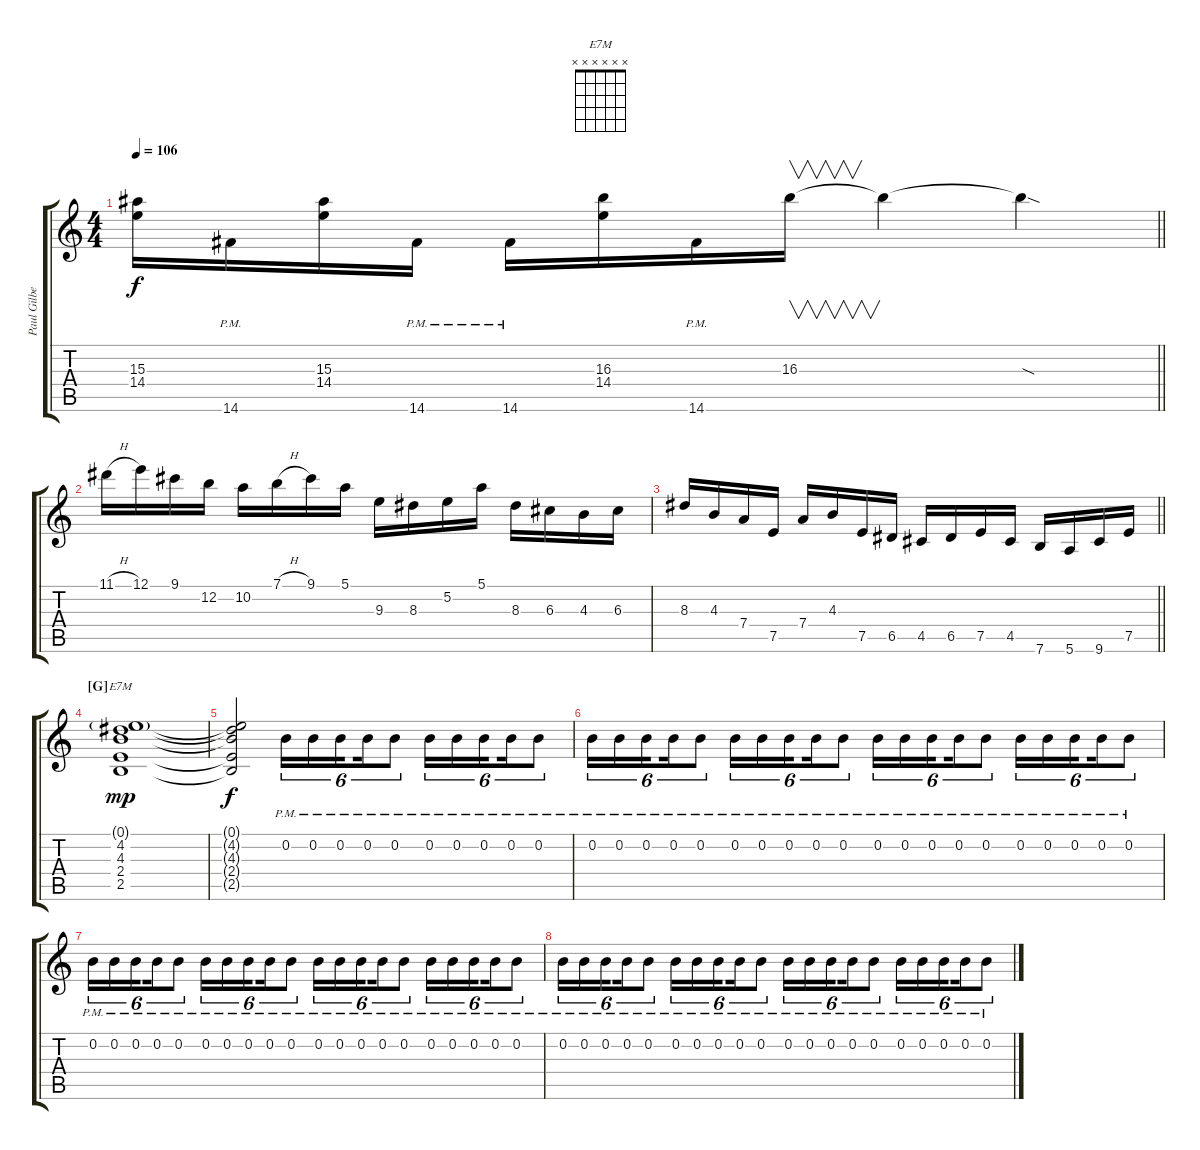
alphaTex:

\track ("Paul Gilbert" "Paul Gilbe") {instrument distortionguitar}
\staff {score tabs}
\tuning (E4 B3 G3 D3 A2 E2) {hide}
\chord ("E7M" x x x x x x)
\ts (4 4)
\tempo 106
\clef g2
\barLineRight lightlight
\ks c
(15.3 14.4).16{dy f} 14.6{pm}.16 (15.3 14.4).16 14.6{pm}.16 14.6{pm}.16 (16.3 14.4).16 14.6{pm}.16 16.3.16{v} 16.3{t}.4 16.3{sod t}.4 |
11.1{h}.16 12.1.16 9.1.16 12.2.16 10.2.16 7.1{h}.16 9.1.16 5.1.16 9.3.16 8.3.16 5.2.16 5.1.16 8.3.16 6.3.16 4.3.16 6.3.16 |
\barLineRight lightlight
8.3.16 4.3.16 7.4.16 7.5.16 7.4.16 4.3.16 7.5.16 6.5.16 4.5.16 6.5.16 7.5.16 4.5.16 7.6.16 5.6.16 9.6.16 7.5.16 |
\section ("" "[G]")
(0.1{g} 4.2 4.3 2.4 2.5).1{ch "E7M" dy mp} |
(0.1{t} 4.2{t} 4.3{t} 2.4{t} 2.5{t}).2{dy f} 0.2{pm}.16{tu (6 4)} 0.2{pm}.16{tu (6 4)} 0.2{pm}.16{tu (6 4) beam splitsecondary} 0.2{pm}.16{tu (6 4)} 0.2{pm}.8{tu (6 4)} 0.2{pm}.16{tu (6 4)} 0.2{pm}.16{tu (6 4)} 0.2{pm}.16{tu (6 4) beam splitsecondary} 0.2{pm}.16{tu (6 4)} 0.2{pm}.8{tu (6 4)} |
0.2{pm}.16{tu (6 4)} 0.2{pm}.16{tu (6 4)} 0.2{pm}.16{tu (6 4) beam splitsecondary} 0.2{pm}.16{tu (6 4)} 0.2{pm}.8{tu (6 4)} 0.2{pm}.16{tu (6 4)} 0.2{pm}.16{tu (6 4)} 0.2{pm}.16{tu (6 4) beam splitsecondary} 0.2{pm}.16{tu (6 4)} 0.2{pm}.8{tu (6 4)} 0.2{pm}.16{tu (6 4)} 0.2{pm}.16{tu (6 4)} 0.2{pm}.16{tu (6 4) beam splitsecondary} 0.2{pm}.16{tu (6 4)} 0.2{pm}.8{tu (6 4)} 0.2{pm}.16{tu (6 4)} 0.2{pm}.16{tu (6 4)} 0.2{pm}.16{tu (6 4) beam splitsecondary} 0.2{pm}.16{tu (6 4)} 0.2{pm}.8{tu (6 4)} |
0.2{pm}.16{tu (6 4)} 0.2{pm}.16{tu (6 4)} 0.2{pm}.16{tu (6 4) beam splitsecondary} 0.2{pm}.16{tu (6 4)} 0.2{pm}.8{tu (6 4)} 0.2{pm}.16{tu (6 4)} 0.2{pm}.16{tu (6 4)} 0.2{pm}.16{tu (6 4) beam splitsecondary} 0.2{pm}.16{tu (6 4)} 0.2{pm}.8{tu (6 4)} 0.2{pm}.16{tu (6 4)} 0.2{pm}.16{tu (6 4)} 0.2{pm}.16{tu (6 4) beam splitsecondary} 0.2{pm}.16{tu (6 4)} 0.2{pm}.8{tu (6 4)} 0.2{pm}.16{tu (6 4)} 0.2{pm}.16{tu (6 4)} 0.2{pm}.16{tu (6 4) beam splitsecondary} 0.2{pm}.16{tu (6 4)} 0.2{pm}.8{tu (6 4)} |
0.2{pm}.16{tu (6 4)} 0.2{pm}.16{tu (6 4)} 0.2{pm}.16{tu (6 4) beam splitsecondary} 0.2{pm}.16{tu (6 4)} 0.2{pm}.8{tu (6 4)} 0.2{pm}.16{tu (6 4)} 0.2{pm}.16{tu (6 4)} 0.2{pm}.16{tu (6 4) beam splitsecondary} 0.2{pm}.16{tu (6 4)} 0.2{pm}.8{tu (6 4)} 0.2{pm}.16{tu (6 4)} 0.2{pm}.16{tu (6 4)} 0.2{pm}.16{tu (6 4) beam splitsecondary} 0.2{pm}.16{tu (6 4)} 0.2{pm}.8{tu (6 4)} 0.2{pm}.16{tu (6 4)} 0.2{pm}.16{tu (6 4)} 0.2{pm}.16{tu (6 4) beam splitsecondary} 0.2{pm}.16{tu (6 4)} 0.2{pm}.8{tu (6 4)}
